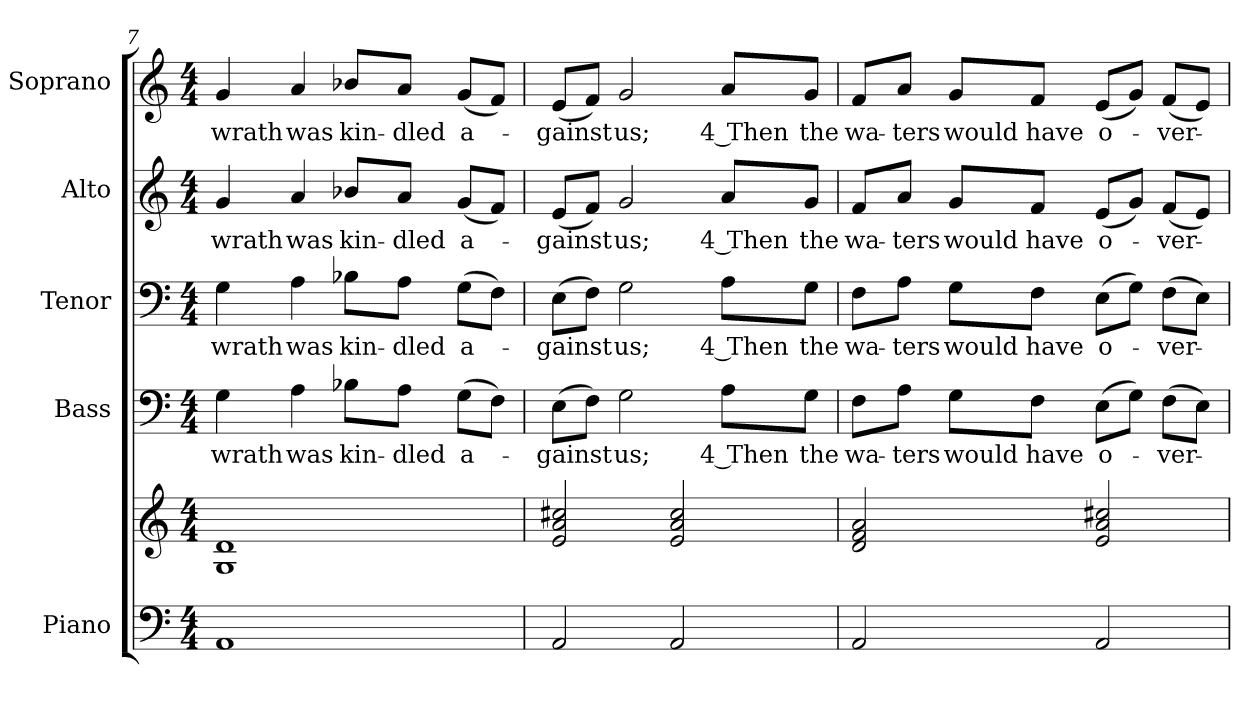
**kern	**kern	**kern	**text	**kern	**text	**kern	**text	**kern	**text
*part5	*part5	*part4	*part4	*part3	*part3	*part2	*part2	*part1	*part1
*staff6	*staff5	*staff4	*staff4	*staff3	*staff3	*staff2	*staff2	*staff1	*staff1
*I"Piano	*	*I"Bass	*	*I"Tenor	*	*I"Alto	*	*I"Soprano	*
*I'Pno.	*	*I'B.	*	*I'T.	*	*I'A.	*	*I'S.	*
!!LO:PB:g=z
*clefF4	*clefG2	*clefF4	*	*clefF4	*	*clefG2	*	*clefG2	*
*k[]	*k[]	*k[]	*	*k[]	*	*k[]	*	*k[]	*
*C:	*C:	*C:	*	*C:	*	*C:	*	*C:	*
*M4/4	*M4/4	*M4/4	*	*M4/4	*	*M4/4	*	*M4/4	*
=7	=7	=7	=7	=7	=7	=7	=7	=7	=7
!	!	!	!LO:LY:b:color=#000000	!	!	!	!	!	!
!	!	!	!	!	!LO:LY:b:color=#000000	!	!	!	!
!	!	!	!	!	!	!	!LO:LY:b:color=#000000	!	!
!	!	!	!	!	!	!	!	!	!LO:LY:b:color=#000000
1AAi	1Gi 1di	4Gi\	wrath	4Gi\	wrath	4gi/	wrath	4gi/	wrath
!	!	!	!LO:LY:b:color=#000000	!	!	!	!	!	!
!	!	!	!	!	!LO:LY:b:color=#000000	!	!	!	!
!	!	!	!	!	!	!	!LO:LY:b:color=#000000	!	!
!	!	!	!	!	!	!	!	!	!LO:LY:b:color=#000000
.	.	4Ai\	was	4Ai\	was	4ai/	was	4ai/	was
!	!	!	!LO:LY:b:color=#000000	!	!	!	!	!	!
!	!	!	!	!	!LO:LY:b:color=#000000	!	!	!	!
!	!	!	!	!	!	!	!LO:LY:b:color=#000000	!	!
!	!	!	!	!	!	!	!	!	!LO:LY:b:color=#000000
.	.	8B-Xi\L	kin-	8B-Xi\L	kin-	8b-Xi/L	kin-	8b-Xi/L	kin-
!	!	!	!LO:LY:b:color=#000000	!	!	!	!	!	!
!	!	!	!	!	!LO:LY:b:color=#000000	!	!	!	!
!	!	!	!	!	!	!	!LO:LY:b:color=#000000	!	!
!	!	!	!	!	!	!	!	!	!LO:LY:b:color=#000000
.	.	8Ai\J	-dled	8Ai\J	-dled	8ai/J	-dled	8ai/J	-dled
!	!	!	!LO:LY:b:color=#000000	!	!	!	!	!	!
!	!	!	!	!	!LO:LY:b:color=#000000	!	!	!	!
!	!	!	!	!	!	!	!LO:LY:b:color=#000000	!	!
!	!	!	!	!	!	!	!	!	!LO:LY:b:color=#000000
.	.	(8Gi\L	a-	(8Gi\L	a-	(8gi/L	a-	(8gi/L	a-
.	.	8Fi\J)	.	8Fi\J)	.	8fi/J)	.	8fi/J)	.
!!LO:PB:g=z
=8	=8	=8	=8	=8	=8	=8	=8	=8	=8
!	!	!	!LO:LY:b:color=#000000	!	!	!	!	!	!
!	!	!	!	!	!LO:LY:b:color=#000000	!	!	!	!
!	!	!	!	!	!	!	!LO:LY:b:color=#000000	!	!
!	!	!	!	!	!	!	!	!	!LO:LY:b:color=#000000
2AAi/	2ei/ 2ai 2cc#Xi	(8Ei\L	-gainst	(8Ei\L	-gainst	(8ei/L	-gainst	(8ei/L	-gainst
.	.	8Fi\J)	.	8Fi\J)	.	8fi/J)	.	8fi/J)	.
!	!	!	!LO:LY:b:color=#000000	!	!	!	!	!	!
!	!	!	!	!	!LO:LY:b:color=#000000	!	!	!	!
!	!	!	!	!	!	!	!LO:LY:b:color=#000000	!	!
!	!	!	!	!	!	!	!	!	!LO:LY:b:color=#000000
.	.	2Gi\	us;	2Gi\	us;	2gi/	us;	2gi/	us;
2AAi/	2ei/ 2ai 2cc#i	.	.	.	.	.	.	.	.
!	!	!	!LO:LY:b:color=#000000	!	!	!	!	!	!
!	!	!	!	!	!LO:LY:b:color=#000000	!	!	!	!
!	!	!	!	!	!	!	!LO:LY:b:color=#000000	!	!
!	!	!	!	!	!	!	!	!	!LO:LY:b:color=#000000
.	.	8Ai\L	4 Then	8Ai\L	4 Then	8ai/L	4 Then	8ai/L	4 Then
!	!	!	!LO:LY:b:color=#000000	!	!	!	!	!	!
!	!	!	!	!	!LO:LY:b:color=#000000	!	!	!	!
!	!	!	!	!	!	!	!LO:LY:b:color=#000000	!	!
!	!	!	!	!	!	!	!	!	!LO:LY:b:color=#000000
.	.	8Gi\J	the	8Gi\J	the	8gi/J	the	8gi/J	the
!!LO:PB:g=z
=9	=9	=9	=9	=9	=9	=9	=9	=9	=9
!	!	!	!LO:LY:b:color=#000000	!	!	!	!	!	!
!	!	!	!	!	!LO:LY:b:color=#000000	!	!	!	!
!	!	!	!	!	!	!	!LO:LY:b:color=#000000	!	!
!	!	!	!	!	!	!	!	!	!LO:LY:b:color=#000000
2AAi/	2di/ 2fi 2ai	8Fi\L	wa-	8Fi\L	wa-	8fi/L	wa-	8fi/L	wa-
!	!	!	!LO:LY:b:color=#000000	!	!	!	!	!	!
!	!	!	!	!	!LO:LY:b:color=#000000	!	!	!	!
!	!	!	!	!	!	!	!LO:LY:b:color=#000000	!	!
!	!	!	!	!	!	!	!	!	!LO:LY:b:color=#000000
.	.	8Ai\J	-ters	8Ai\J	-ters	8ai/J	-ters	8ai/J	-ters
!	!	!	!LO:LY:b:color=#000000	!	!	!	!	!	!
!	!	!	!	!	!LO:LY:b:color=#000000	!	!	!	!
!	!	!	!	!	!	!	!LO:LY:b:color=#000000	!	!
!	!	!	!	!	!	!	!	!	!LO:LY:b:color=#000000
.	.	8Gi\L	would	8Gi\L	would	8gi/L	would	8gi/L	would
!	!	!	!LO:LY:b:color=#000000	!	!	!	!	!	!
!	!	!	!	!	!LO:LY:b:color=#000000	!	!	!	!
!	!	!	!	!	!	!	!LO:LY:b:color=#000000	!	!
!	!	!	!	!	!	!	!	!	!LO:LY:b:color=#000000
.	.	8Fi\J	have	8Fi\J	have	8fi/J	have	8fi/J	have
!	!	!	!LO:LY:b:color=#000000	!	!	!	!	!	!
!	!	!	!	!	!LO:LY:b:color=#000000	!	!	!	!
!	!	!	!	!	!	!	!LO:LY:b:color=#000000	!	!
!	!	!	!	!	!	!	!	!	!LO:LY:b:color=#000000
2AAi/	2ei/ 2ai 2cc#Xi	(8Ei\L	o-	(8Ei\L	o-	(8ei/L	o-	(8ei/L	o-
.	.	8Gi\J)	.	8Gi\J)	.	8gi/J)	.	8gi/J)	.
!	!	!	!LO:LY:b:color=#000000	!	!	!	!	!	!
!	!	!	!	!	!LO:LY:b:color=#000000	!	!	!	!
!	!	!	!	!	!	!	!LO:LY:b:color=#000000	!	!
!	!	!	!	!	!	!	!	!	!LO:LY:b:color=#000000
.	.	(8Fi\L	-ver-	(8Fi\L	-ver-	(8fi/L	-ver-	(8fi/L	-ver-
.	.	8Ei\J)	.	8Ei\J)	.	8ei/J)	.	8ei/J)	.
=	=	=	=	=	=	=	=	=	=
*-	*-	*-	*-	*-	*-	*-	*-	*-	*-
